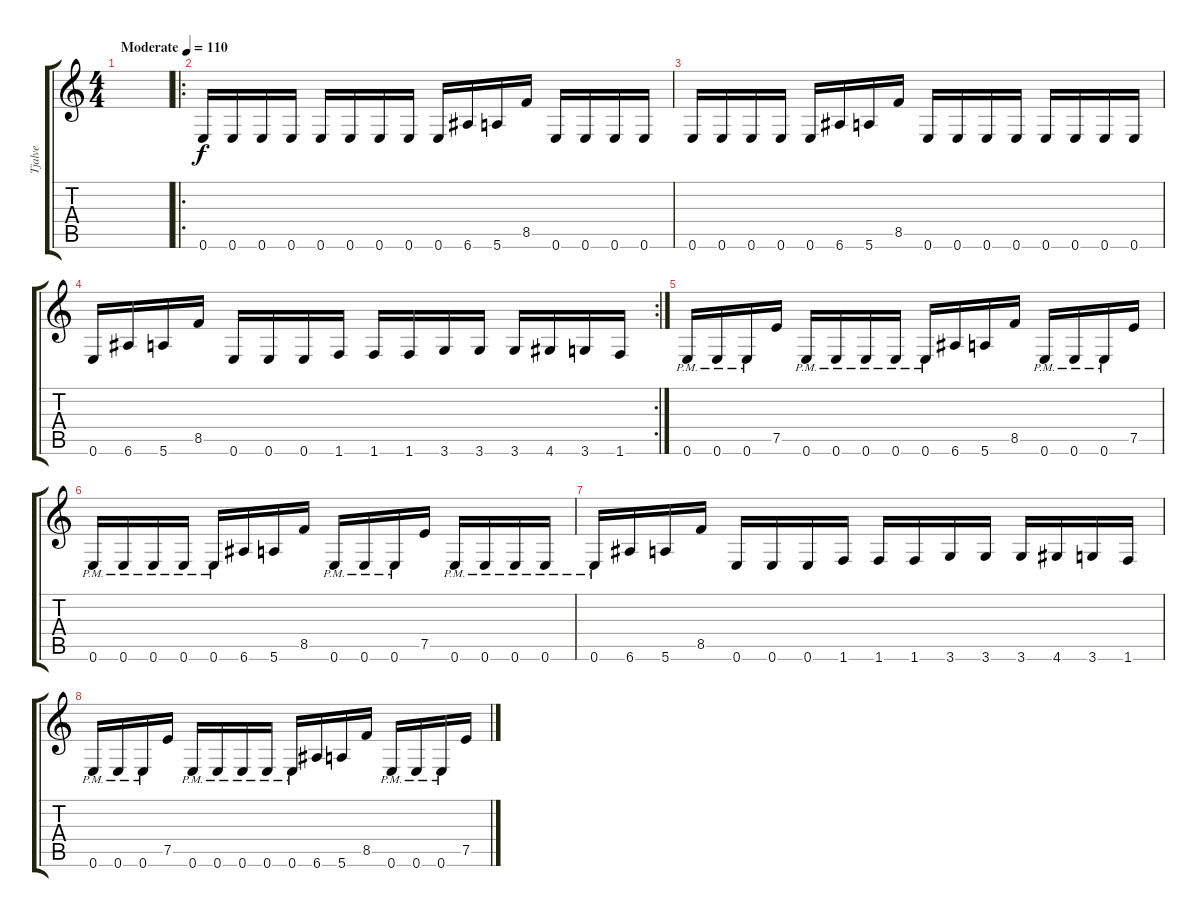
\track ("Tjalve" "Tjalve") {instrument distortionguitar}
\staff {score tabs}
\tuning (E4 B3 G3 D3 A2 E2) {hide}
\ts (4 4)
\tempo (110 "Moderate")
\clef g2
\ks c
|
\ro
0.6.16 0.6.16 0.6.16 0.6.16 0.6.16 0.6.16 0.6.16 0.6.16 0.6.16 6.6.16 5.6.16 8.5.16 0.6.16 0.6.16 0.6.16 0.6.16 |
0.6.16 0.6.16 0.6.16 0.6.16 0.6.16 6.6.16 5.6.16 8.5.16 0.6.16 0.6.16 0.6.16 0.6.16 0.6.16 0.6.16 0.6.16 0.6.16 |
\rc 2
0.6.16 6.6.16 5.6.16 8.5.16 0.6.16 0.6.16 0.6.16 1.6.16 1.6.16 1.6.16 3.6.16 3.6.16 3.6.16 4.6.16 3.6.16 1.6.16 |
0.6{pm}.16 0.6{pm}.16 0.6{pm}.16 7.5.16 0.6{pm}.16 0.6{pm}.16 0.6{pm}.16 0.6{pm}.16 0.6{pm}.16 6.6.16 5.6.16 8.5.16 0.6{pm}.16 0.6{pm}.16 0.6{pm}.16 7.5.16 |
0.6{pm}.16 0.6{pm}.16 0.6{pm}.16 0.6{pm}.16 0.6{pm}.16 6.6.16 5.6.16 8.5.16 0.6{pm}.16 0.6{pm}.16 0.6{pm}.16 7.5.16 0.6{pm}.16 0.6{pm}.16 0.6{pm}.16 0.6{pm}.16 |
0.6{pm}.16 6.6.16 5.6.16 8.5.16 0.6.16 0.6.16 0.6.16 1.6.16 1.6.16 1.6.16 3.6.16 3.6.16 3.6.16 4.6.16 3.6.16 1.6.16 |
0.6{pm}.16 0.6{pm}.16 0.6{pm}.16 7.5.16 0.6{pm}.16 0.6{pm}.16 0.6{pm}.16 0.6{pm}.16 0.6{pm}.16 6.6.16 5.6.16 8.5.16 0.6{pm}.16 0.6{pm}.16 0.6{pm}.16 7.5.16
